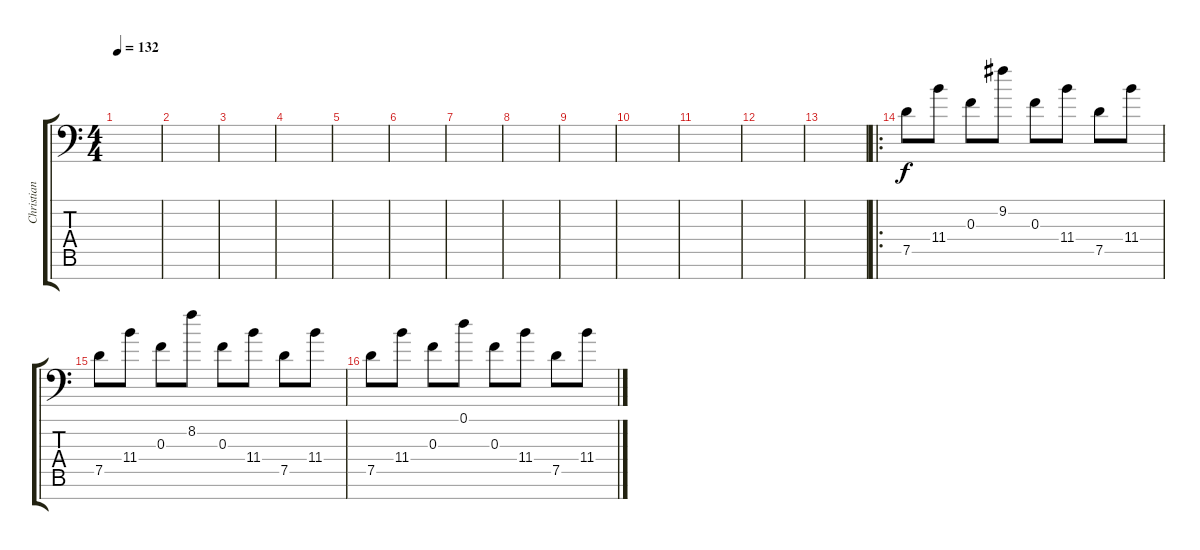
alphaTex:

\track ("Christian Muenzner Clean" "Christian ") {instrument acousticguitarnylon}
\staff {score tabs}
\tuning (D4 A3 F3 C3 G2 D2 C-1) {hide}
\ts (4 4)
\tempo 132
\clef f4
\ks c
|
|
|
|
|
|
|
|
|
|
|
|
|
\ro
7.5.8 11.4.8 0.3.8 9.2.8 0.3.8 11.4.8 7.5.8 11.4.8 |
7.5.8 11.4.8 0.3.8 8.2.8 0.3.8 11.4.8 7.5.8 11.4.8 |
7.5.8 11.4.8 0.3.8 0.1.8 0.3.8 11.4.8 7.5.8 11.4.8
